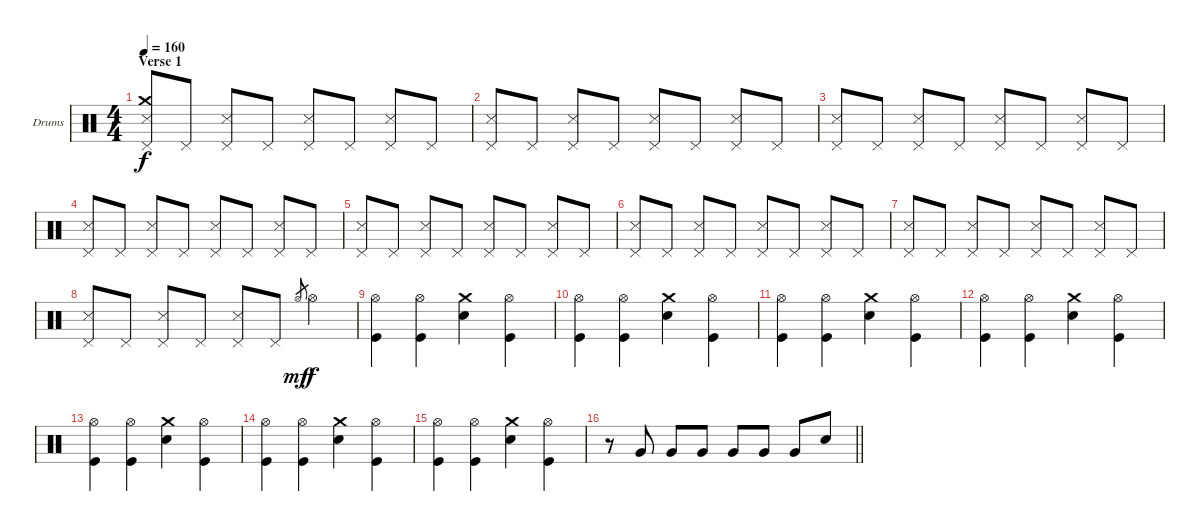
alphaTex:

\bracketExtendMode groupsimilarinstruments
\firstSystemTrackNameOrientation horizontal
\otherSystemsTrackNameOrientation horizontal
\track ("Drumkit" "Drums") {instrument percussion}
\staff {score}
\articulation defaults
\ts (4 4)
\section ("" "Verse 1")
\tempo 160
\clef neutral
\ks c
("Snare (side stick) 3" "Crash medium (hit)" "Pedal Hi-Hat (hit)").8{dy f} "Pedal Hi-Hat (hit)".8 ("Snare (side stick) 3" "Pedal Hi-Hat (hit)").8 "Pedal Hi-Hat (hit)".8 ("Snare (side stick) 3" "Pedal Hi-Hat (hit)").8 "Pedal Hi-Hat (hit)".8 ("Snare (side stick) 3" "Pedal Hi-Hat (hit)").8 "Pedal Hi-Hat (hit)".8 |
("Snare (side stick) 3" "Pedal Hi-Hat (hit)").8 "Pedal Hi-Hat (hit)".8 ("Snare (side stick) 3" "Pedal Hi-Hat (hit)").8 "Pedal Hi-Hat (hit)".8 ("Snare (side stick) 3" "Pedal Hi-Hat (hit)").8 "Pedal Hi-Hat (hit)".8 ("Snare (side stick) 3" "Pedal Hi-Hat (hit)").8 "Pedal Hi-Hat (hit)".8 |
("Snare (side stick) 3" "Pedal Hi-Hat (hit)").8 "Pedal Hi-Hat (hit)".8 ("Snare (side stick) 3" "Pedal Hi-Hat (hit)").8 "Pedal Hi-Hat (hit)".8 ("Snare (side stick) 3" "Pedal Hi-Hat (hit)").8 "Pedal Hi-Hat (hit)".8 ("Snare (side stick) 3" "Pedal Hi-Hat (hit)").8 "Pedal Hi-Hat (hit)".8 |
("Snare (side stick) 3" "Pedal Hi-Hat (hit)").8 "Pedal Hi-Hat (hit)".8 ("Snare (side stick) 3" "Pedal Hi-Hat (hit)").8 "Pedal Hi-Hat (hit)".8 ("Snare (side stick) 3" "Pedal Hi-Hat (hit)").8 "Pedal Hi-Hat (hit)".8 ("Snare (side stick) 3" "Pedal Hi-Hat (hit)").8 "Pedal Hi-Hat (hit)".8 |
("Snare (side stick) 3" "Pedal Hi-Hat (hit)").8 "Pedal Hi-Hat (hit)".8 ("Snare (side stick) 3" "Pedal Hi-Hat (hit)").8 "Pedal Hi-Hat (hit)".8 ("Snare (side stick) 3" "Pedal Hi-Hat (hit)").8 "Pedal Hi-Hat (hit)".8 ("Snare (side stick) 3" "Pedal Hi-Hat (hit)").8 "Pedal Hi-Hat (hit)".8 |
("Snare (side stick) 3" "Pedal Hi-Hat (hit)").8 "Pedal Hi-Hat (hit)".8 ("Snare (side stick) 3" "Pedal Hi-Hat (hit)").8 "Pedal Hi-Hat (hit)".8 ("Snare (side stick) 3" "Pedal Hi-Hat (hit)").8 "Pedal Hi-Hat (hit)".8 ("Snare (side stick) 3" "Pedal Hi-Hat (hit)").8 "Pedal Hi-Hat (hit)".8 |
("Snare (side stick) 3" "Pedal Hi-Hat (hit)").8 "Pedal Hi-Hat (hit)".8 ("Snare (side stick) 3" "Pedal Hi-Hat (hit)").8 "Pedal Hi-Hat (hit)".8 ("Snare (side stick) 3" "Pedal Hi-Hat (hit)").8 "Pedal Hi-Hat (hit)".8 ("Snare (side stick) 3" "Pedal Hi-Hat (hit)").8 "Pedal Hi-Hat (hit)".8 |
("Snare (side stick) 3" "Pedal Hi-Hat (hit)").8 "Pedal Hi-Hat (hit)".8 ("Snare (side stick) 3" "Pedal Hi-Hat (hit)").8 "Pedal Hi-Hat (hit)".8 ("Snare (side stick) 3" "Pedal Hi-Hat (hit)").8 "Pedal Hi-Hat (hit)".8 "Hi-Hat (open)".8{gr dy mf} "Hi-Hat (open)".4{dy f} |
("Kick (hit)" "Hi-Hat (open)").4 ("Kick (hit)" "Hi-Hat (open)").4 ("Snare (hit) 2" "Crash medium (hit)").4 ("Kick (hit)" "Hi-Hat (open)").4 |
("Kick (hit)" "Hi-Hat (open)").4 ("Kick (hit)" "Hi-Hat (open)").4 ("Snare (hit) 2" "Crash medium (hit)").4 ("Kick (hit)" "Hi-Hat (open)").4 |
("Kick (hit)" "Hi-Hat (open)").4 ("Kick (hit)" "Hi-Hat (open)").4 ("Snare (hit) 2" "Crash medium (hit)").4 ("Kick (hit)" "Hi-Hat (open)").4 |
("Kick (hit)" "Hi-Hat (open)").4 ("Kick (hit)" "Hi-Hat (open)").4 ("Snare (hit) 2" "Crash medium (hit)").4 ("Kick (hit)" "Hi-Hat (open)").4 |
("Kick (hit)" "Hi-Hat (open)").4 ("Kick (hit)" "Hi-Hat (open)").4 ("Snare (hit) 2" "Crash medium (hit)").4 ("Kick (hit)" "Hi-Hat (open)").4 |
("Kick (hit)" "Hi-Hat (open)").4 ("Kick (hit)" "Hi-Hat (open)").4 ("Snare (hit) 2" "Crash medium (hit)").4 ("Kick (hit)" "Hi-Hat (open)").4 |
("Kick (hit)" "Hi-Hat (open)").4 ("Kick (hit)" "Hi-Hat (open)").4 ("Snare (hit) 2" "Crash medium (hit)").4 ("Kick (hit)" "Hi-Hat (open)").4 |
\barLineRight lightlight
r.8 "Very Low Tom (hit)".8 "Very Low Tom (hit)".8 "Very Low Tom (hit)".8 "Very Low Tom (hit)".8 "Very Low Tom (hit)".8 "Very Low Tom (hit)".8 "Snare (hit) 2".8
